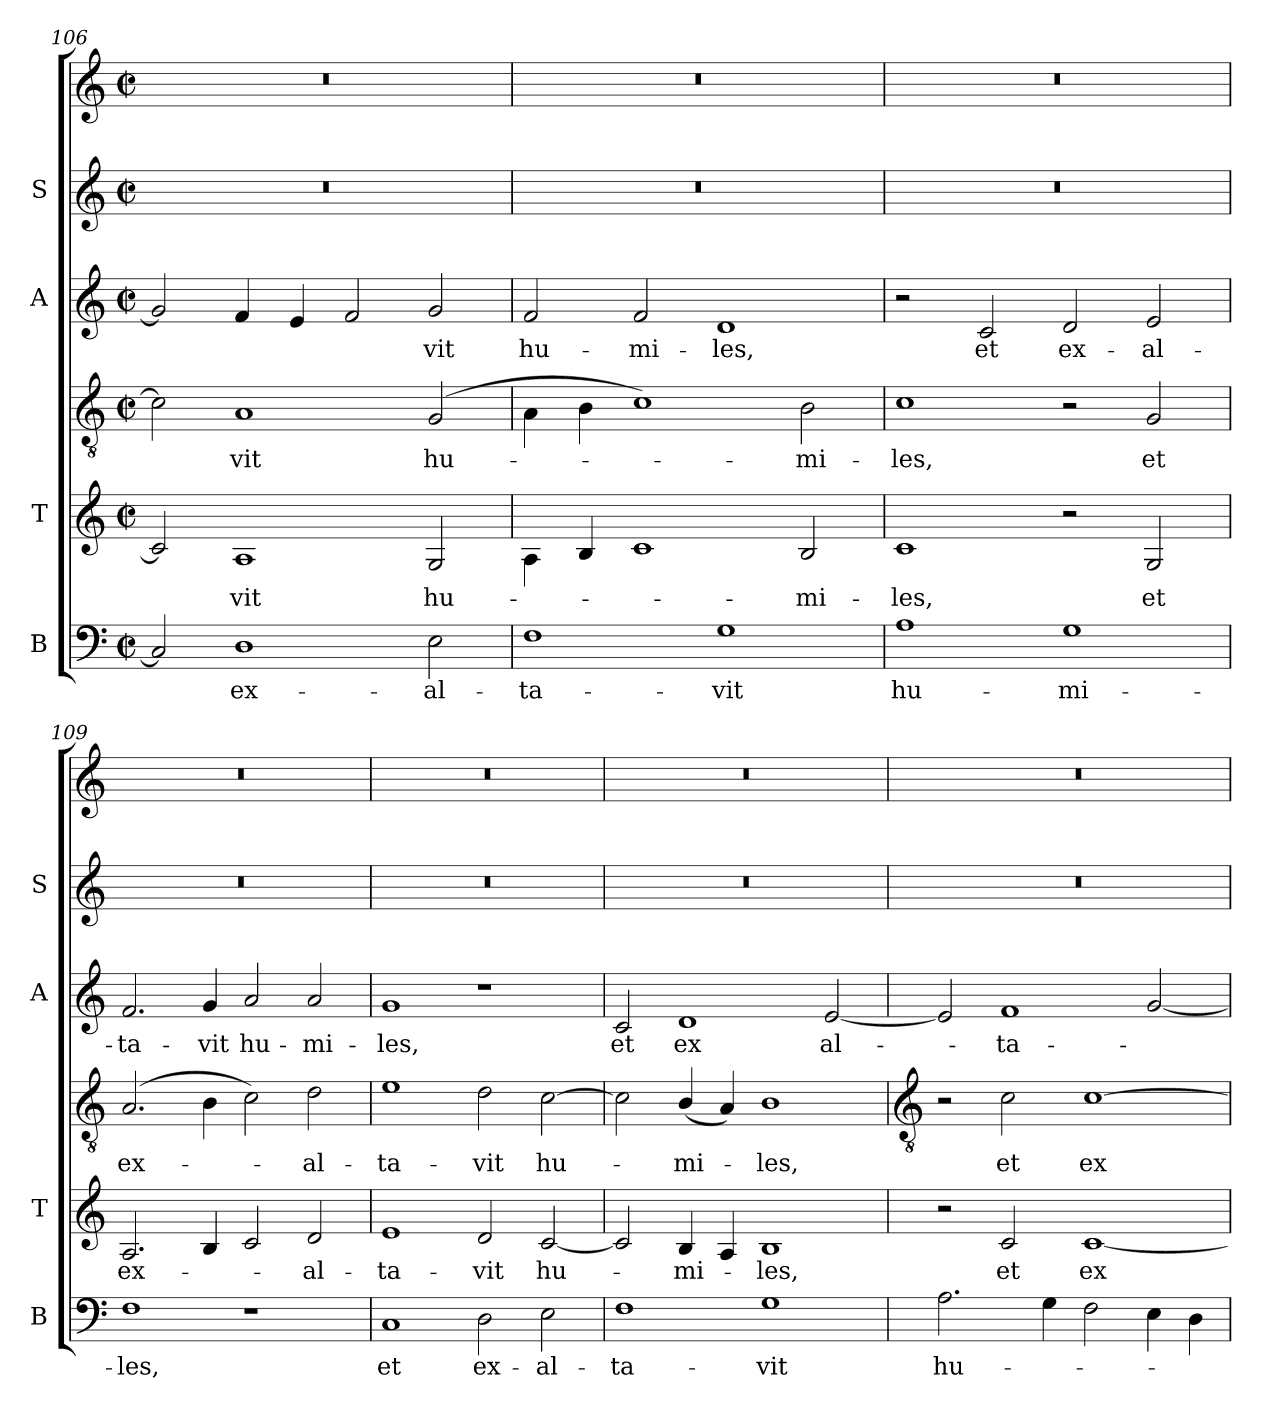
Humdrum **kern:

**kern	**text	**kern	**text	**kern	**text	**kern	**text	**kern	**kern
*part4	*part4	*part3	*part3	*part3	*part3	*part2	*part2	*part1	*part1
*staff6	*staff6	*staff5	*staff5	*staff4	*staff4	*staff3	*staff3	*staff2	*staff1
*I"B	*	*I"T	*	*	*	*I"A	*	*I"S	*
*I'B	*	*I'T	*	*	*	*I'A	*	*I'S	*
!!LO:LB:g=z
*clefF4	*	*	*	*clefGv2	*	*clefG2	*	*clefG2	*clefG2
*k[]	*	*k[]	*	*k[]	*	*k[]	*	*k[]	*k[]
*C:	*	*C:	*	*C:	*	*C:	*	*C:	*C:
*M4/2	*	*M4/2	*	*M4/2	*	*M4/2	*	*M4/2	*M4/2
*met(c|)	*	*met(c|)	*	*met(c|)	*	*met(c|)	*	*met(c|)	*met(c|)
=106	=106	=106	=106	=106	=106	=106	=106	=106	=106
2C]	.	2c]	.	2c]	.	2g]	.	0r	0r
!	!LO:LY:b	!	!LO:LY:b	!	!LO:LY:b	!	!	!	!
1D	ex-	1A	vit	1A	vit	4f	.	.	.
.	.	.	.	.	.	4e	.	.	.
.	.	.	.	.	.	2f	.	.	.
!	!LO:LY:b	!	!LO:LY:b	!	!LO:LY:b	!	!LO:LY:b	!	!
2E	-al-	2G	hu-	(>2G	hu-	2g	vit	.	.
=107	=107	=107	=107	=107	=107	=107	=107	=107	=107
!	!LO:LY:b	!	!	!	!	!	!LO:LY:b	!	!
1F	-ta-	4A\	.	4A\	.	2f	hu-	0r	0r
.	.	4B	.	4B	.	.	.	.	.
!	!	!	!	!	!	!	!LO:LY:b	!	!
.	.	1c	.	1c)	.	2f	-mi-	.	.
!	!LO:LY:b	!	!	!	!	!	!LO:LY:b	!	!
1G	-vit	.	.	.	.	1d	-les,	.	.
!	!	!	!LO:LY:b	!	!LO:LY:b	!	!	!	!
.	.	2B	mi-	2B	mi-	.	.	.	.
=108	=108	=108	=108	=108	=108	=108	=108	=108	=108
!	!LO:LY:b	!	!LO:LY:b	!	!LO:LY:b	!	!	!	!
1A	hu-	1c	-les,	1c	-les,	2r	.	0r	0r
!	!	!	!	!	!	!	!LO:LY:b	!	!
.	.	.	.	.	.	2c	et	.	.
!	!LO:LY:b	!	!	!	!	!	!LO:LY:b	!	!
1G	-mi-	2r	.	2r	.	2d	ex-	.	.
!	!	!	!LO:LY:b	!	!LO:LY:b	!	!LO:LY:b	!	!
.	.	2G	et	2G	et	2e	-al-	.	.
=109	=109	=109	=109	=109	=109	=109	=109	=109	=109
!	!LO:LY:b	!	!LO:LY:b	!	!LO:LY:b	!	!LO:LY:b	!	!
1F	-les,	2.A	ex-	(>2.A	ex-	2.f	-ta-	0r	0r
!	!	!	!	!	!	!	!LO:LY:b	!	!
.	.	4B	.	4B	.	4g	-vit	.	.
!	!	!	!	!	!	!	!LO:LY:b	!	!
1r	.	2c	.	2c)	.	2a	hu-	.	.
!	!	!	!LO:LY:b	!	!LO:LY:b	!	!LO:LY:b	!	!
.	.	2d	al-	2d	al-	2a	-mi-	.	.
=110	=110	=110	=110	=110	=110	=110	=110	=110	=110
!	!LO:LY:b	!	!LO:LY:b	!	!LO:LY:b	!	!LO:LY:b	!	!
1C	et	1e	-ta-	1e	-ta-	1g	-les,	0r	0r
!	!LO:LY:b	!	!LO:LY:b	!	!LO:LY:b	!	!	!	!
2D	ex-	2d	-vit	2d	-vit	1r	.	.	.
!	!LO:LY:b	!	!LO:LY:b	!	!LO:LY:b	!	!	!	!
2E	-al-	[2c	hu-	[2c	hu-	.	.	.	.
=111	=111	=111	=111	=111	=111	=111	=111	=111	=111
!	!LO:LY:b	!	!	!	!	!	!LO:LY:b	!	!
1F	-ta-	2c]	.	2c]	.	2c	et	0r	0r
!	!	!	!LO:LY:b	!	!LO:LY:b	!	!LO:LY:b	!	!
.	.	4B/	mi-	(<4B/	mi-	1d	ex	.	.
.	.	4A	.	4A)	.	.	.	.	.
!	!LO:LY:b	!	!LO:LY:b	!	!LO:LY:b	!	!	!	!
1G	-vit	1B	les,	1B	les,	.	.	.	.
!	!	!	!	!	!	!	!LO:LY:b	!	!
.	.	.	.	.	.	[2e	al-	.	.
!!LO:LB:g=z
=112	=112	=112	=112	=112	=112	=112	=112	=112	=112
*	*	*	*	*clefGv2	*	*	*	*	*
!	!LO:LY:b	!	!	!	!	!	!	!	!
2.A	hu-	2r	.	2r	.	2e]	.	0r	0r
!	!	!	!LO:LY:b	!	!LO:LY:b	!	!LO:LY:b	!	!
.	.	2c	et	2c	et	1f	ta-	.	.
4G	.	.	.	.	.	.	.	.	.
!	!	!	!LO:LY:b	!	!LO:LY:b	!	!	!	!
2F	.	[1c	ex-	[1c	ex-	.	.	.	.
4E	.	.	.	.	.	[2g	.	.	.
4D	.	.	.	.	.	.	.	.	.
=	=	=	=	=	=	=	=	=	=
*-	*-	*-	*-	*-	*-	*-	*-	*-	*-
